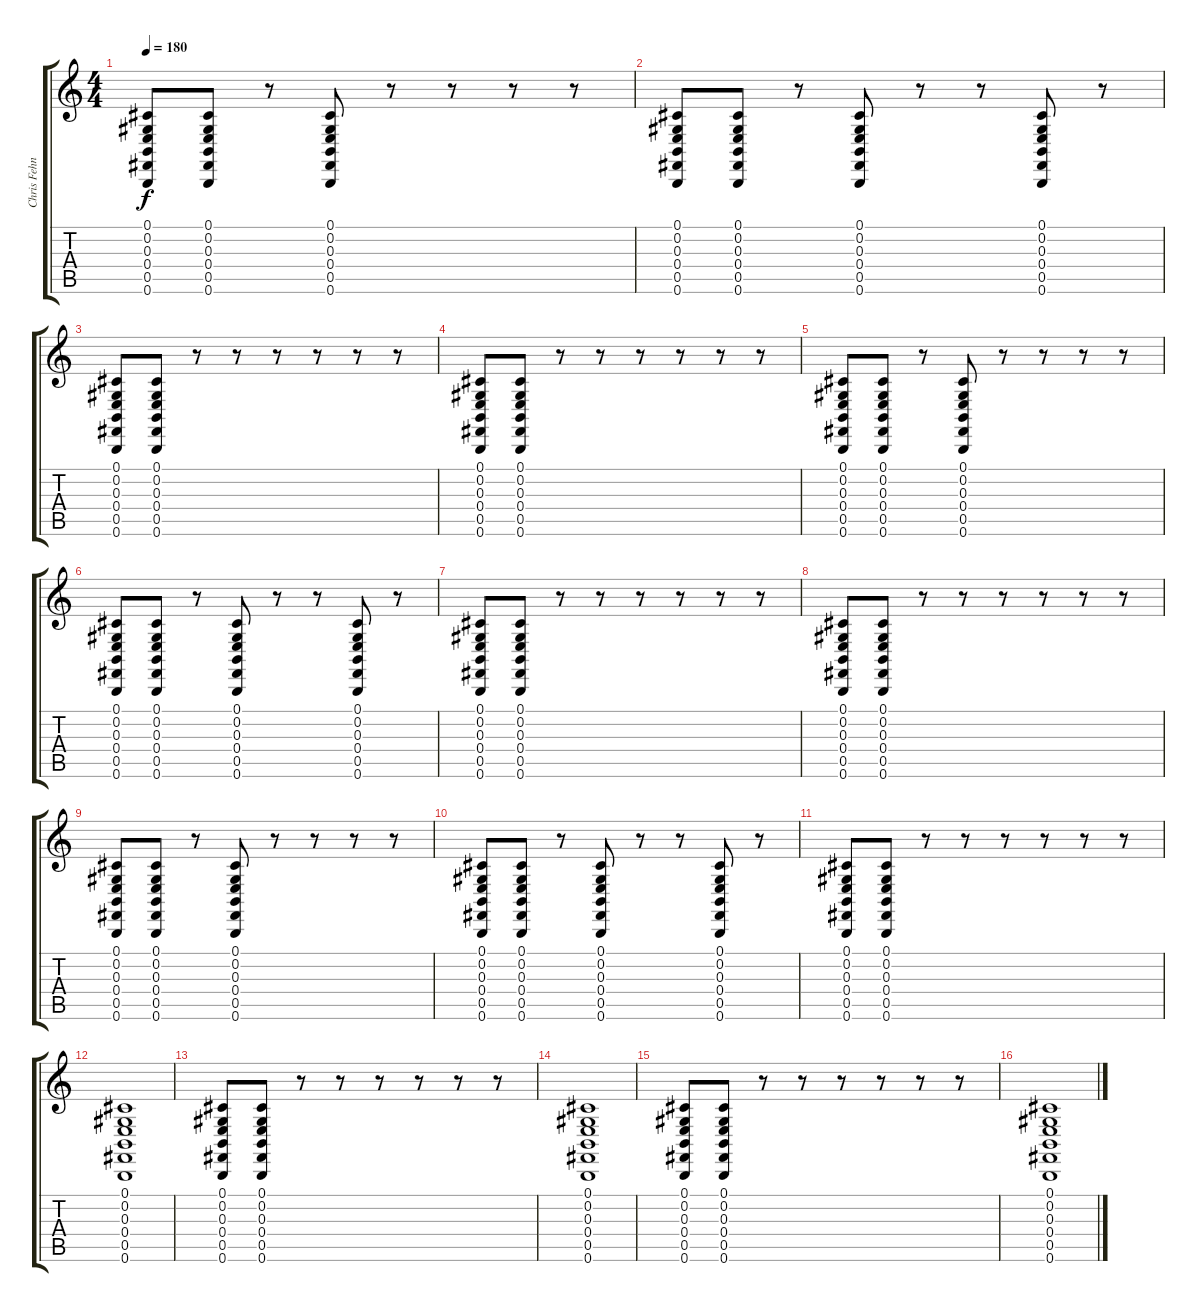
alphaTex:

\track ("Chris Fehn" "Chris Fehn") {instrument melodictom}
\staff {score tabs}
\tuning (Db4 Ab3 E3 B2 Gb2 B1) {hide}
\ts (4 4)
\tempo 180
\clef g2
\ks c
(0.1 0.2 0.3 0.4 0.5 0.6).8{dy f} (0.1 0.2 0.3 0.4 0.5 0.6).8 r.8 (0.1 0.2 0.3 0.4 0.5 0.6).8 r.8 r.8 r.8 r.8 |
(0.1 0.2 0.3 0.4 0.5 0.6).8 (0.1 0.2 0.3 0.4 0.5 0.6).8 r.8 (0.1 0.2 0.3 0.4 0.5 0.6).8 r.8 r.8 (0.1 0.2 0.3 0.4 0.5 0.6).8 r.8 |
(0.1 0.2 0.3 0.4 0.5 0.6).8 (0.1 0.2 0.3 0.4 0.5 0.6).8 r.8 r.8 r.8 r.8 r.8 r.8 |
(0.1 0.2 0.3 0.4 0.5 0.6).8 (0.1 0.2 0.3 0.4 0.5 0.6).8 r.8 r.8 r.8 r.8 r.8 r.8 |
(0.1 0.2 0.3 0.4 0.5 0.6).8 (0.1 0.2 0.3 0.4 0.5 0.6).8 r.8 (0.1 0.2 0.3 0.4 0.5 0.6).8 r.8 r.8 r.8 r.8 |
(0.1 0.2 0.3 0.4 0.5 0.6).8 (0.1 0.2 0.3 0.4 0.5 0.6).8 r.8 (0.1 0.2 0.3 0.4 0.5 0.6).8 r.8 r.8 (0.1 0.2 0.3 0.4 0.5 0.6).8 r.8 |
(0.1 0.2 0.3 0.4 0.5 0.6).8 (0.1 0.2 0.3 0.4 0.5 0.6).8 r.8 r.8 r.8 r.8 r.8 r.8 |
(0.1 0.2 0.3 0.4 0.5 0.6).8 (0.1 0.2 0.3 0.4 0.5 0.6).8 r.8 r.8 r.8 r.8 r.8 r.8 |
(0.1 0.2 0.3 0.4 0.5 0.6).8 (0.1 0.2 0.3 0.4 0.5 0.6).8 r.8 (0.1 0.2 0.3 0.4 0.5 0.6).8 r.8 r.8 r.8 r.8 |
(0.1 0.2 0.3 0.4 0.5 0.6).8 (0.1 0.2 0.3 0.4 0.5 0.6).8 r.8 (0.1 0.2 0.3 0.4 0.5 0.6).8 r.8 r.8 (0.1 0.2 0.3 0.4 0.5 0.6).8 r.8 |
(0.1 0.2 0.3 0.4 0.5 0.6).8 (0.1 0.2 0.3 0.4 0.5 0.6).8 r.8 r.8 r.8 r.8 r.8 r.8 |
(0.1 0.2 0.3 0.4 0.5 0.6).1 |
(0.1 0.2 0.3 0.4 0.5 0.6).8 (0.1 0.2 0.3 0.4 0.5 0.6).8 r.8 r.8 r.8 r.8 r.8 r.8 |
(0.1 0.2 0.3 0.4 0.5 0.6).1 |
(0.1 0.2 0.3 0.4 0.5 0.6).8 (0.1 0.2 0.3 0.4 0.5 0.6).8 r.8 r.8 r.8 r.8 r.8 r.8 |
(0.1 0.2 0.3 0.4 0.5 0.6).1
